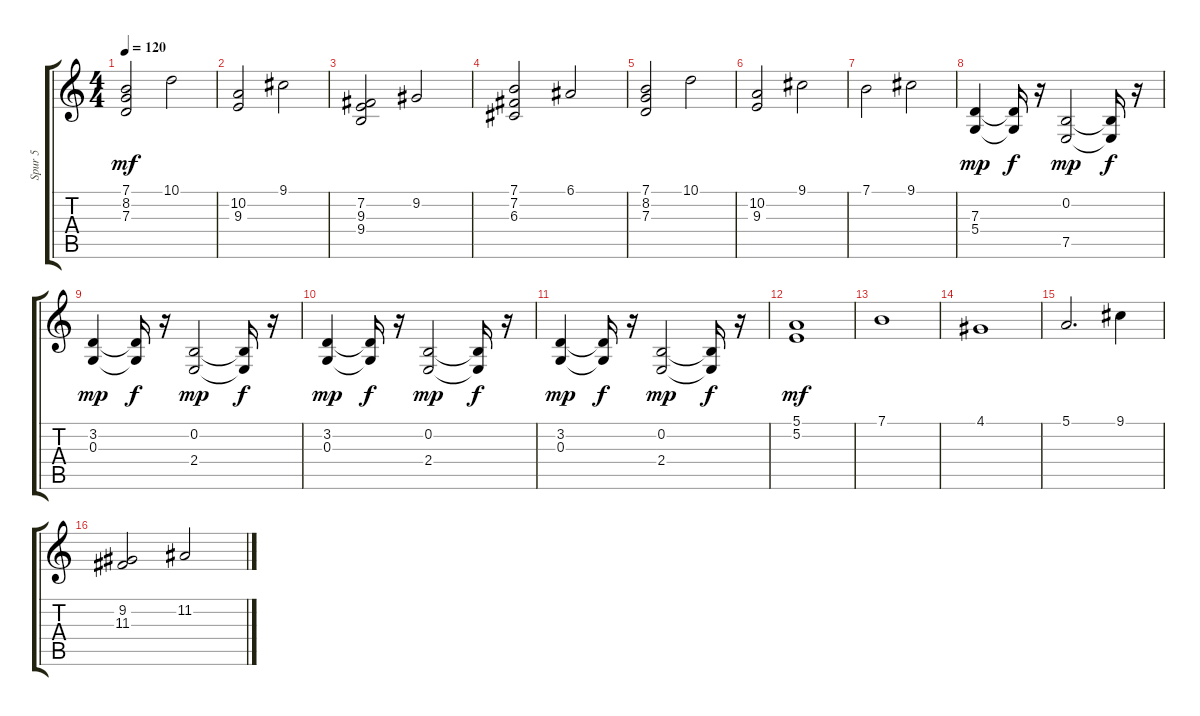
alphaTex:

\track ("Spur 5" "Spur 5") {instrument percussiveorgan}
\staff {score tabs}
\tuning (E4 B3 G3 D3 A2 E2) {hide}
\ts (4 4)
\tempo 120
\clef g2
\ks c
(7.1 8.2 7.3).2{dy mf} 10.1.2 |
(10.2 9.3).2 9.1.2 |
(7.2 9.3 9.4).2 9.2.2 |
(7.1 7.2 6.3).2 6.1.2 |
(7.1 8.2 7.3).2 10.1.2 |
(10.2 9.3).2 9.1.2 |
7.1.2 9.1.2 |
(7.3 5.4).4{dy mp} (7.3{t} 5.4{t}).16{dy f} r.16 (0.2 7.5).2{dy mp} (0.2{t} 7.5{t}).16{dy f} r.16 |
(3.2 0.3).4{dy mp} (3.2{t} 0.3{t}).16{dy f} r.16 (0.2 2.4).2{dy mp} (0.2{t} 2.4{t}).16{dy f} r.16 |
(3.2 0.3).4{dy mp} (3.2{t} 0.3{t}).16{dy f} r.16 (0.2 2.4).2{dy mp} (0.2{t} 2.4{t}).16{dy f} r.16 |
(3.2 0.3).4{dy mp} (3.2{t} 0.3{t}).16{dy f} r.16 (0.2 2.4).2{dy mp} (0.2{t} 2.4{t}).16{dy f} r.16 |
(5.1 5.2).1{dy mf} |
7.1.1 |
4.1.1 |
5.1.2{d} 9.1.4 |
(9.2 11.3).2 11.2.2
